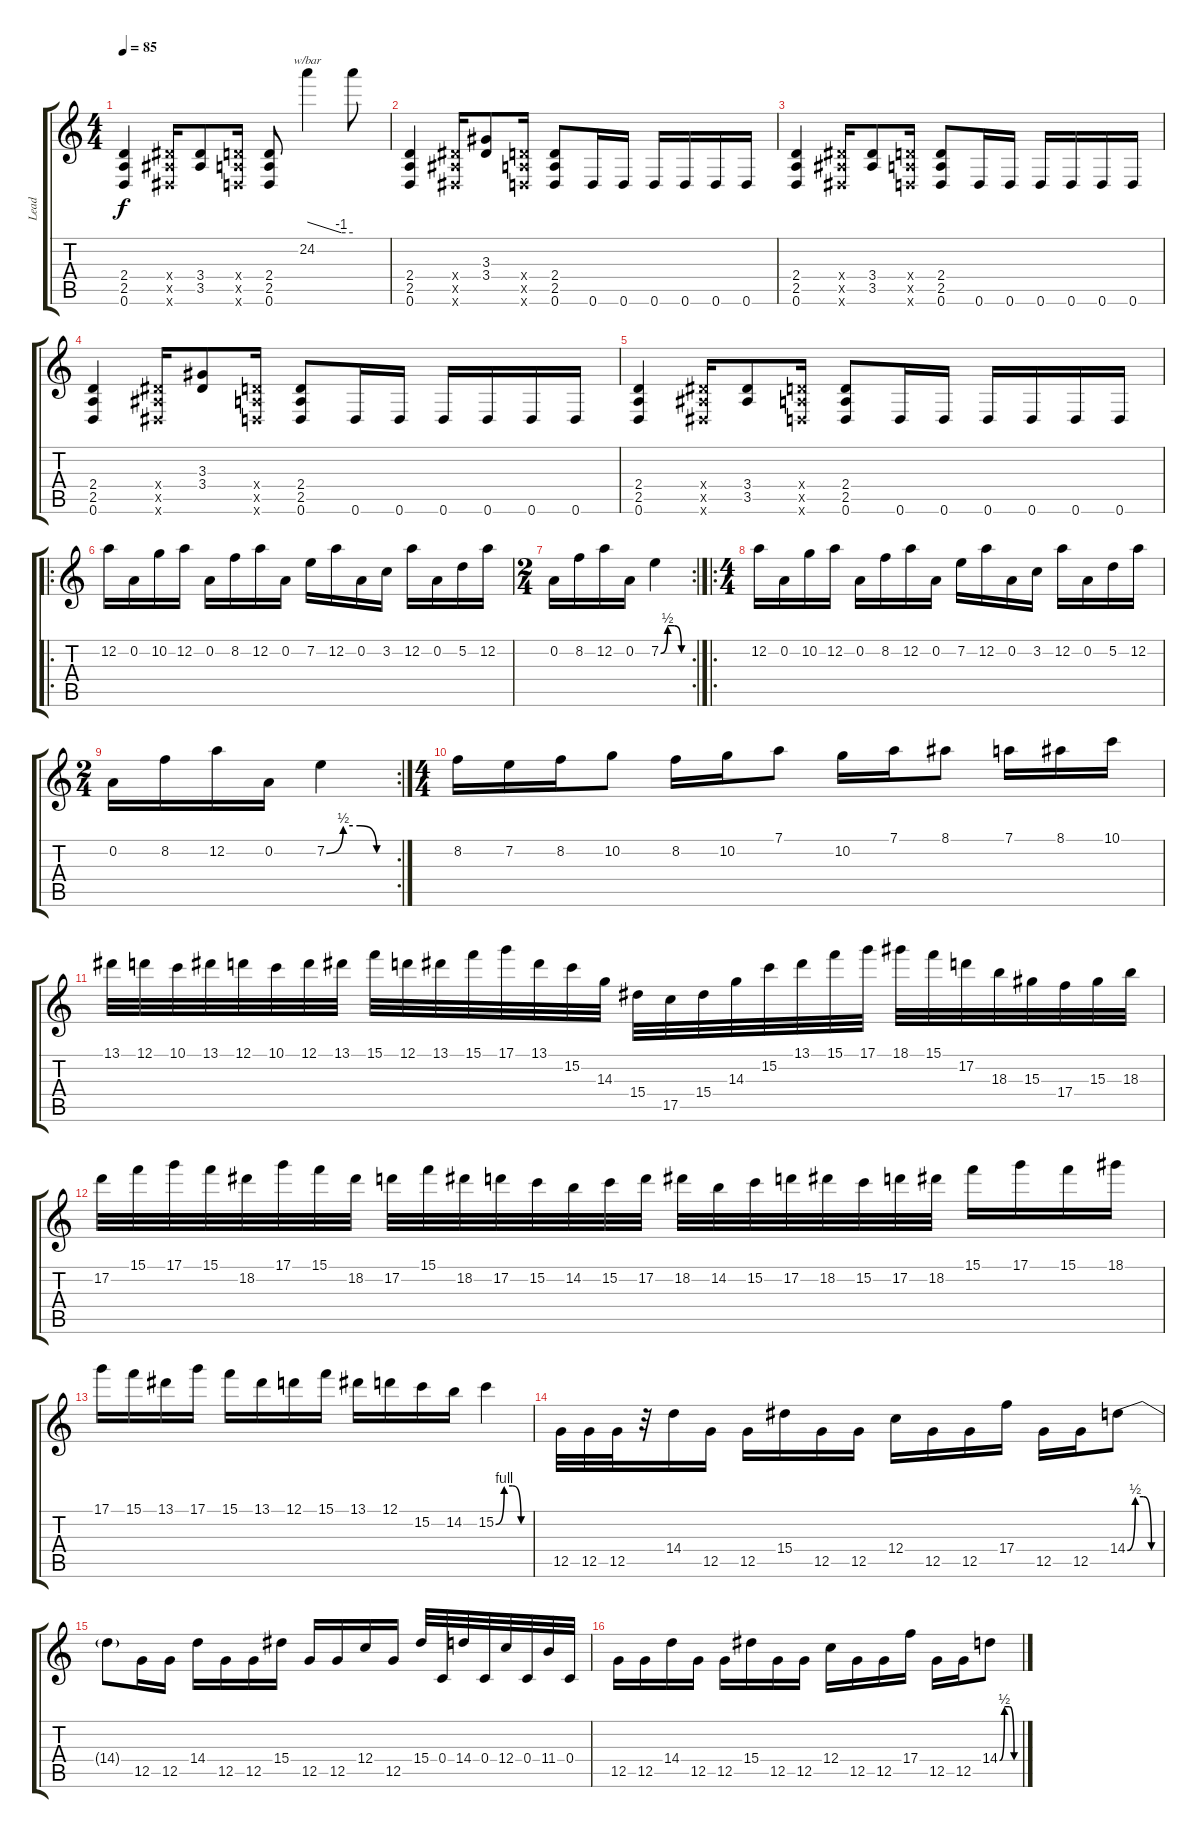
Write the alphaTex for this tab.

\track ("Lead" "Lead") {instrument distortionguitar}
\staff {score tabs}
\tuning (D4 A3 F3 C3 G2 D2) {hide}
\ts (4 4)
\tempo 85
\clef g2
\ks c
(2.4 2.5 0.6).4{dy f} (3.4{x} 3.5{x} 1.6{x}).16 (3.4 3.5).8 (2.4{x} 2.5{x} 0.6{x}).16 (2.4 2.5 0.6).8 24.2.4{tbe (custom default 0 0 45 -4 60 -4)} 24.2{t}.8 |
(2.4 2.5 0.6).4 (3.4{x} 3.5{x} 1.6{x}).16 (3.3 3.4).8 (2.4{x} 2.5{x} 0.6{x}).16 (2.4 2.5 0.6).8 0.6.16 0.6.16 0.6.16 0.6.16 0.6.16 0.6.16 |
(2.4 2.5 0.6).4 (3.4{x} 3.5{x} 1.6{x}).16 (3.4 3.5).8 (2.4{x} 2.5{x} 0.6{x}).16 (2.4 2.5 0.6).8 0.6.16 0.6.16 0.6.16 0.6.16 0.6.16 0.6.16 |
(2.4 2.5 0.6).4 (3.4{x} 3.5{x} 1.6{x}).16 (3.3 3.4).8 (2.4{x} 2.5{x} 0.6{x}).16 (2.4 2.5 0.6).8 0.6.16 0.6.16 0.6.16 0.6.16 0.6.16 0.6.16 |
(2.4 2.5 0.6).4 (3.4{x} 3.5{x} 1.6{x}).16 (3.4 3.5).8 (2.4{x} 2.5{x} 0.6{x}).16 (2.4 2.5 0.6).8 0.6.16 0.6.16 0.6.16 0.6.16 0.6.16 0.6.16 |
\ro
12.2.16 0.2.16 10.2.16 12.2.16 0.2.16 8.2.16 12.2.16 0.2.16 7.2.16 12.2.16 0.2.16 3.2.16 12.2.16 0.2.16 5.2.16 12.2.16 |
\rc 2
\ts (2 4)
0.2.16 8.2.16 12.2.16 0.2.16 7.2{be (custom 0 0 15 2 30 2 45 0 60 0)}.4 |
\ro
\ts (4 4)
12.2.16 0.2.16 10.2.16 12.2.16 0.2.16 8.2.16 12.2.16 0.2.16 7.2.16 12.2.16 0.2.16 3.2.16 12.2.16 0.2.16 5.2.16 12.2.16 |
\rc 2
\ts (2 4)
0.2.16 8.2.16 12.2.16 0.2.16 7.2{be (custom 0 0 15 2 30 2 45 0 60 0)}.4 |
\ts (4 4)
8.2.16 7.2.16 8.2.16 10.2.8 8.2.16 10.2.16 7.1.8 10.2.16 7.1.16 8.1.8 7.1.16 8.1.16 10.1.16 |
13.1.32 12.1.32 10.1.32 13.1.32 12.1.32 10.1.32 12.1.32 13.1.32 15.1.32 12.1.32 13.1.32 15.1.32 17.1.32 13.1.32 15.2.32 14.3.32 15.4.32 17.5.32 15.4.32 14.3.32 15.2.32 13.1.32 15.1.32 17.1.32 18.1.32 15.1.32 17.2.32 18.3.32 15.3.32 17.4.32 15.3.32 18.3.32 |
17.2.32 15.1.32 17.1.32 15.1.32 18.2.32 17.1.32 15.1.32 18.2.32 17.2.32 15.1.32 18.2.32 17.2.32 15.2.32 14.2.32 15.2.32 17.2.32 18.2.32 14.2.32 15.2.32 17.2.32 18.2.32 15.2.32 17.2.32 18.2.32 15.1.16 17.1.16 15.1.16 18.1.16 |
17.1.16 15.1.16 13.1.16 17.1.16 15.1.16 13.1.16 12.1.16 15.1.16 13.1.16 12.1.16 15.2.16 14.2.16 15.2{be (custom 0 0 15 4 30 4 45 0 60 0)}.4 |
12.5.32 12.5.32 12.5.32 r.32 14.4.16 12.5.16 12.5.16 15.4.16 12.5.16 12.5.16 12.4.16 12.5.16 12.5.16 17.4.16 12.5.16 12.5.16 14.4{be (custom 0 0 15 2 30 2 45 0 60 0)}.8 |
14.4{t}.8 12.5.16 12.5.16 14.4.16 12.5.16 12.5.16 15.4.16 12.5.16 12.5.16 12.4.16 12.5.16 15.4.32 0.4.32 14.4.32 0.4.32 12.4.32 0.4.32 11.4.32 0.4.32 |
12.5.16 12.5.16 14.4.16 12.5.16 12.5.16 15.4.16 12.5.16 12.5.16 12.4.16 12.5.16 12.5.16 17.4.16 12.5.16 12.5.16 14.4{be (custom 0 0 15 2 30 2 45 0 60 0)}.8
